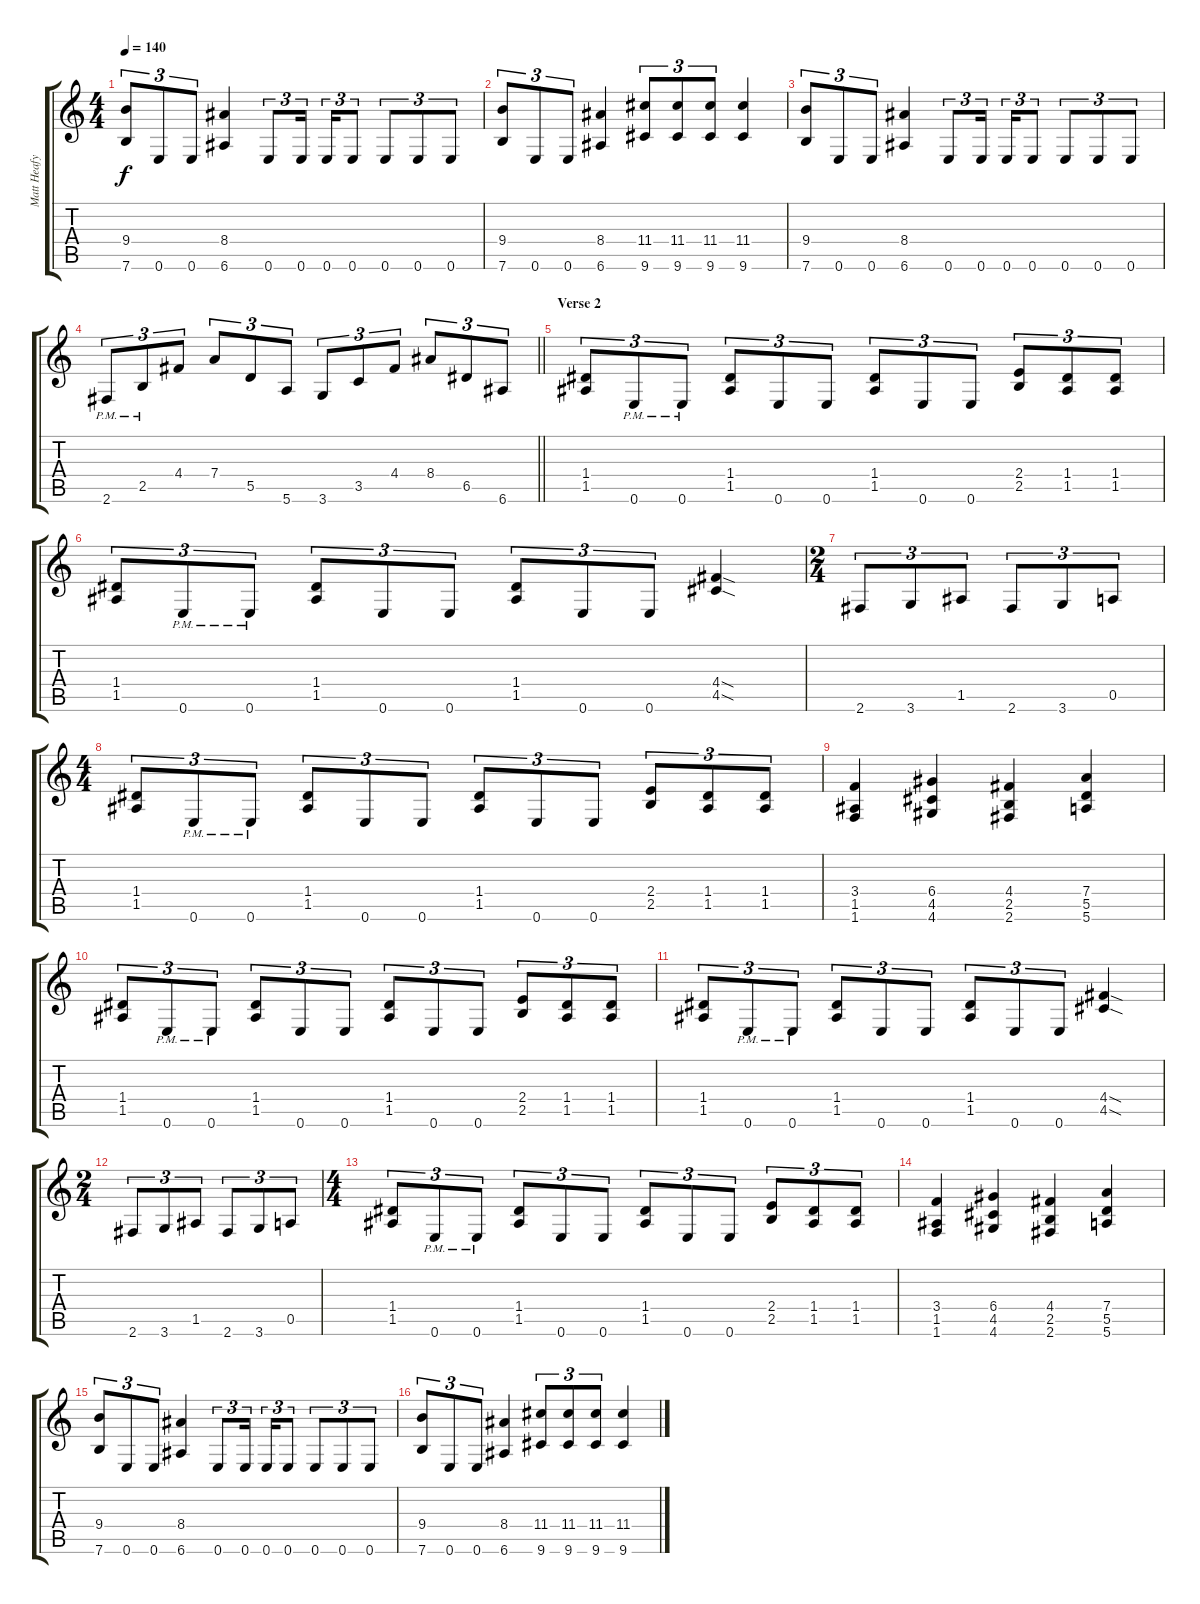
\track ("Matt Heafy" "Matt Heafy") {instrument distortionguitar}
\staff {score tabs}
\tuning (E4 B3 G3 D3 A2 E2) {hide}
\ts (4 4)
\tempo 140
\clef g2
\ks c
(9.4 7.6).8{tu (3 2) dy f} 0.6.8{tu (3 2)} 0.6.8{tu (3 2)} (8.4 6.6).4 0.6.8{tu (3 2)} 0.6.16{tu (3 2) beam splitsecondary} 0.6.16{tu (3 2)} 0.6.8{tu (3 2)} 0.6.8{tu (3 2)} 0.6.8{tu (3 2)} 0.6.8{tu (3 2)} |
(9.4 7.6).8{tu (3 2)} 0.6.8{tu (3 2)} 0.6.8{tu (3 2)} (8.4 6.6).4 (11.4 9.6).8{tu (3 2)} (11.4 9.6).8{tu (3 2)} (11.4 9.6).8{tu (3 2)} (11.4 9.6).4 |
(9.4 7.6).8{tu (3 2)} 0.6.8{tu (3 2)} 0.6.8{tu (3 2)} (8.4 6.6).4 0.6.8{tu (3 2)} 0.6.16{tu (3 2) beam splitsecondary} 0.6.16{tu (3 2)} 0.6.8{tu (3 2)} 0.6.8{tu (3 2)} 0.6.8{tu (3 2)} 0.6.8{tu (3 2)} |
\barLineRight lightlight
2.6{pm}.8{tu (3 2)} 2.5{pm}.8{tu (3 2)} 4.4.8{tu (3 2)} 7.4.8{tu (3 2)} 5.5.8{tu (3 2)} 5.6.8{tu (3 2)} 3.6.8{tu (3 2)} 3.5.8{tu (3 2)} 4.4.8{tu (3 2)} 8.4.8{tu (3 2)} 6.5.8{tu (3 2)} 6.6.8{tu (3 2)} |
\section ("" "Verse 2 ")
(1.4 1.5).8{tu (3 2)} 0.6{pm}.8{tu (3 2)} 0.6{pm}.8{tu (3 2)} (1.4 1.5).8{tu (3 2)} 0.6.8{tu (3 2)} 0.6.8{tu (3 2)} (1.4 1.5).8{tu (3 2)} 0.6.8{tu (3 2)} 0.6.8{tu (3 2)} (2.4 2.5).8{tu (3 2)} (1.4 1.5).8{tu (3 2)} (1.4 1.5).8{tu (3 2)} |
(1.4 1.5).8{tu (3 2)} 0.6{pm}.8{tu (3 2)} 0.6{pm}.8{tu (3 2)} (1.4 1.5).8{tu (3 2)} 0.6.8{tu (3 2)} 0.6.8{tu (3 2)} (1.4 1.5).8{tu (3 2)} 0.6.8{tu (3 2)} 0.6.8{tu (3 2)} (4.4{sod} 4.5{sod}).4 |
\ts (2 4)
2.6.8{tu (3 2)} 3.6.8{tu (3 2)} 1.5.8{tu (3 2)} 2.6.8{tu (3 2)} 3.6.8{tu (3 2)} 0.5.8{tu (3 2)} |
\ts (4 4)
(1.4 1.5).8{tu (3 2)} 0.6{pm}.8{tu (3 2)} 0.6{pm}.8{tu (3 2)} (1.4 1.5).8{tu (3 2)} 0.6.8{tu (3 2)} 0.6.8{tu (3 2)} (1.4 1.5).8{tu (3 2)} 0.6.8{tu (3 2)} 0.6.8{tu (3 2)} (2.4 2.5).8{tu (3 2)} (1.4 1.5).8{tu (3 2)} (1.4 1.5).8{tu (3 2)} |
(3.4 1.5 1.6).4 (6.4 4.5 4.6).4 (4.4 2.5 2.6).4 (7.4 5.5 5.6).4 |
(1.4 1.5).8{tu (3 2)} 0.6{pm}.8{tu (3 2)} 0.6{pm}.8{tu (3 2)} (1.4 1.5).8{tu (3 2)} 0.6.8{tu (3 2)} 0.6.8{tu (3 2)} (1.4 1.5).8{tu (3 2)} 0.6.8{tu (3 2)} 0.6.8{tu (3 2)} (2.4 2.5).8{tu (3 2)} (1.4 1.5).8{tu (3 2)} (1.4 1.5).8{tu (3 2)} |
(1.4 1.5).8{tu (3 2)} 0.6{pm}.8{tu (3 2)} 0.6{pm}.8{tu (3 2)} (1.4 1.5).8{tu (3 2)} 0.6.8{tu (3 2)} 0.6.8{tu (3 2)} (1.4 1.5).8{tu (3 2)} 0.6.8{tu (3 2)} 0.6.8{tu (3 2)} (4.4{sod} 4.5{sod}).4 |
\ts (2 4)
2.6.8{tu (3 2)} 3.6.8{tu (3 2)} 1.5.8{tu (3 2)} 2.6.8{tu (3 2)} 3.6.8{tu (3 2)} 0.5.8{tu (3 2)} |
\ts (4 4)
(1.4 1.5).8{tu (3 2)} 0.6{pm}.8{tu (3 2)} 0.6{pm}.8{tu (3 2)} (1.4 1.5).8{tu (3 2)} 0.6.8{tu (3 2)} 0.6.8{tu (3 2)} (1.4 1.5).8{tu (3 2)} 0.6.8{tu (3 2)} 0.6.8{tu (3 2)} (2.4 2.5).8{tu (3 2)} (1.4 1.5).8{tu (3 2)} (1.4 1.5).8{tu (3 2)} |
(3.4 1.5 1.6).4 (6.4 4.5 4.6).4 (4.4 2.5 2.6).4 (7.4 5.5 5.6).4 |
(9.4 7.6).8{tu (3 2)} 0.6.8{tu (3 2)} 0.6.8{tu (3 2)} (8.4 6.6).4 0.6.8{tu (3 2)} 0.6.16{tu (3 2) beam splitsecondary} 0.6.16{tu (3 2)} 0.6.8{tu (3 2)} 0.6.8{tu (3 2)} 0.6.8{tu (3 2)} 0.6.8{tu (3 2)} |
(9.4 7.6).8{tu (3 2)} 0.6.8{tu (3 2)} 0.6.8{tu (3 2)} (8.4 6.6).4 (11.4 9.6).8{tu (3 2)} (11.4 9.6).8{tu (3 2)} (11.4 9.6).8{tu (3 2)} (11.4 9.6).4
